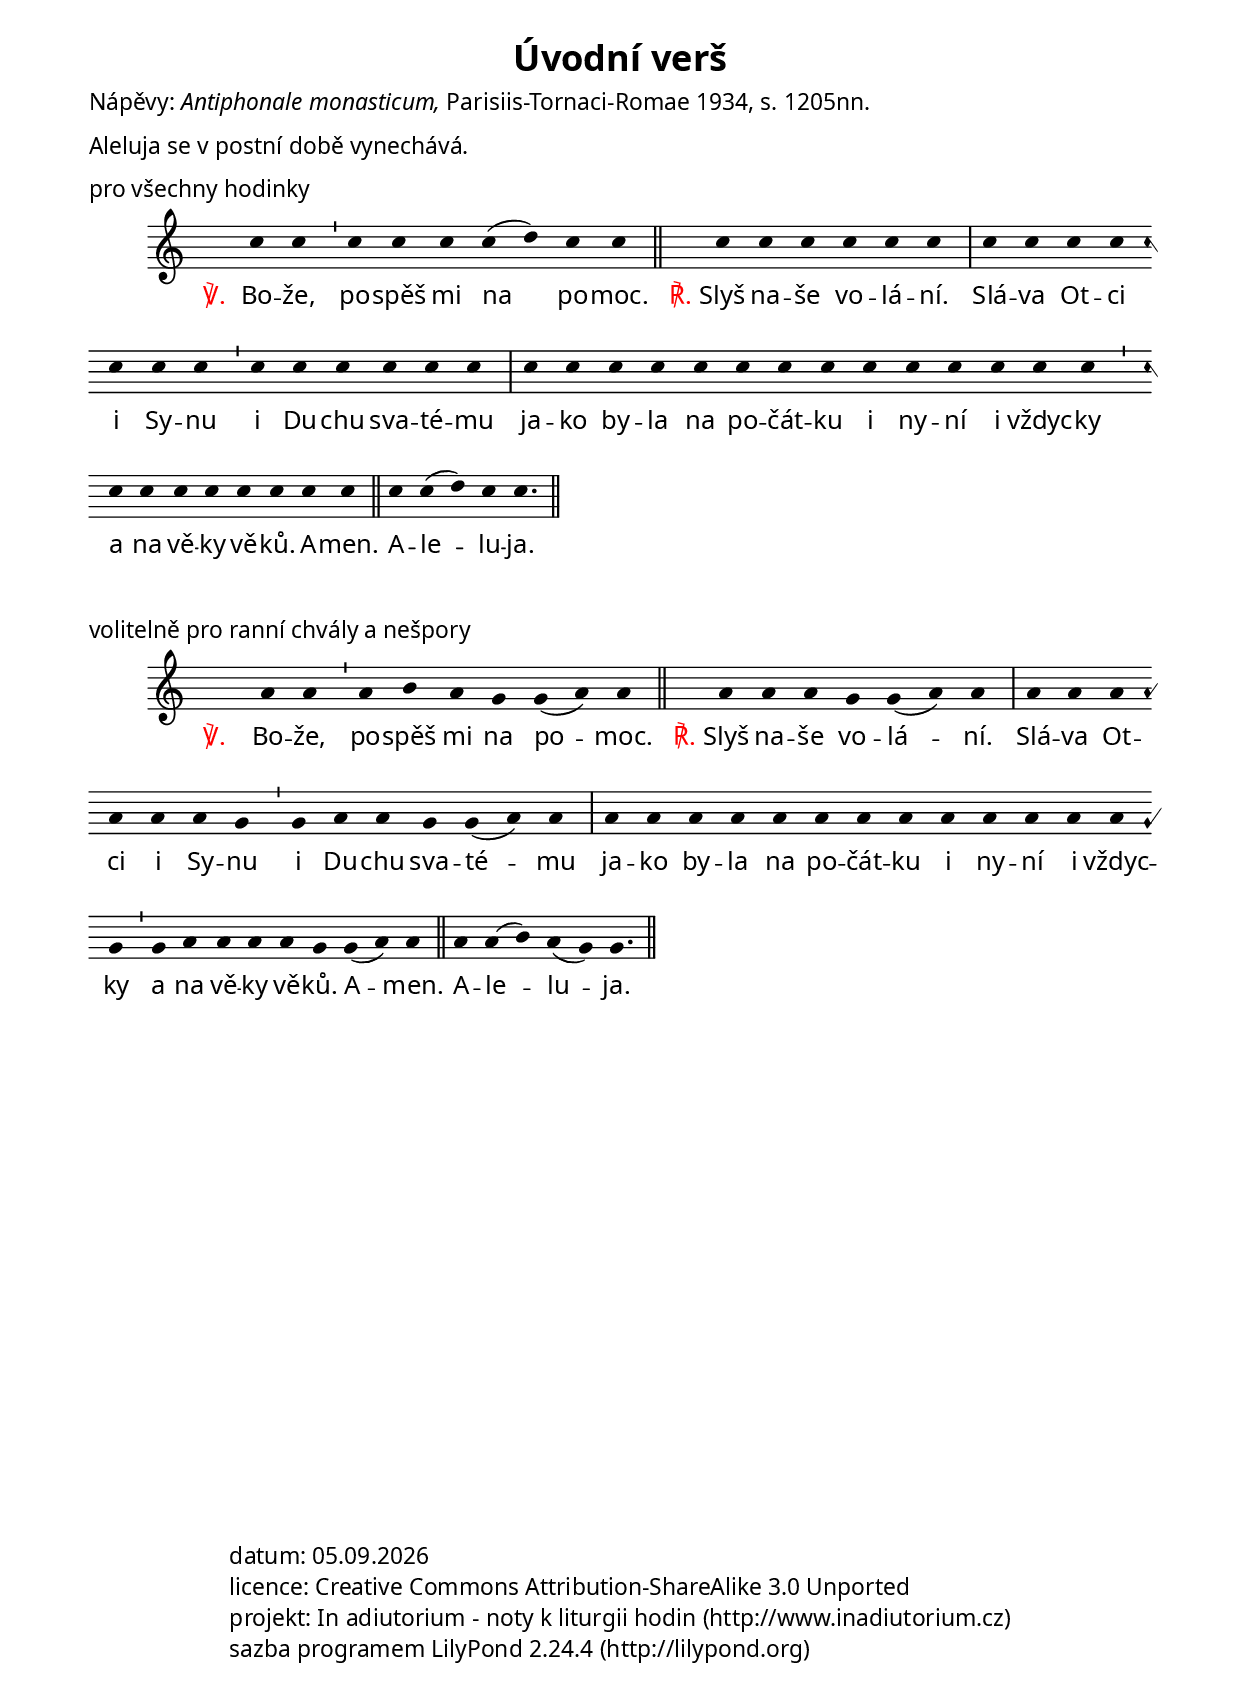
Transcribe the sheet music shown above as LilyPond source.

\version "2.12.3"

\header {
  title = "Úvodní verš"
}

\include "spolecne.ly"

\markup {
  Nápěvy: \italic{Antiphonale monasticum,} Parisiis-Tornaci-Romae 1934, s. 1205nn.
}
\markup {
  Aleluja se v postní době vynechává.
}

uvodniVers = \lyricmode {
  \Verse Bo -- že, po -- spěš mi na po -- moc.
  \Response Slyš na -- še vo -- lá -- ní.
  Slá -- va Ot -- ci i Sy -- nu
  i Du -- chu sva -- té -- mu
  ja -- ko by -- la na po -- čát -- ku i ny -- ní i vždyc -- ky
  a na vě -- ky vě -- ků. A -- men.
  A -- le -- lu -- ja.
}

\score {
  \relative c'' {
    \choralniRezim
    \neviditelna c
    c4 c \barMin c c c c( d) c c \barFinalis
    \neviditelna c
    c c c c c c \barMax
    
    c c c c c c c \barMin
    c c c c c c \barMax
    c c c c c c c c c c c c c c \barMin
    c c c c c c c c \barFinalis
    c c( d) c c4. \barFinalis
  }
  \addlyrics {
    \uvodniVers
  }
  \header {
    piece = "pro všechny hodinky"
  }
}

\score {
  \relative c'' {
    \choralniRezim
    \neviditelna a
    a4 a \barMin a b a g g( a) a \barFinalis
    \neviditelna a
    a a a g g( a) a \barMax
    a a a a a a g \barMin g a a g g( a) a \barMax
    a a a a a a a a a a a a a g \barMin g a a a a g g( a) a \barFinalis
    a a( b) a( g) g4. \barFinalis
  }
  \addlyrics {
    \uvodniVers
  }
  \header {
    piece = "volitelně pro ranní chvály a nešpory"
  }
}